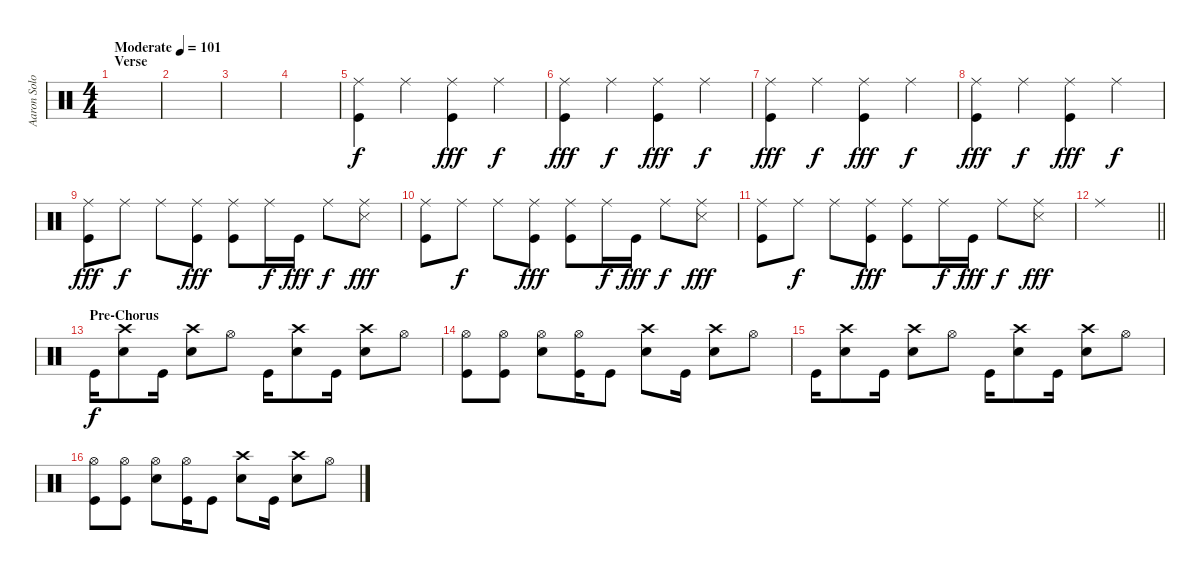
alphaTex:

\track ("Aaron Solowoniuk" "Aaron Solo") {instrument percussion}
\staff {score}
\articulation defaults
\ts (4 4)
\section ("" "Verse")
\tempo (101 "Moderate")
\clef neutral
\ks c
|
|
|
|
("Ride (middle)" "Kick (hit)").4 "Ride (middle)".4{dy f} ("Ride (middle)" "Kick (hit)").4{dy fff} "Ride (middle)".4{dy f} |
("Ride (middle)" "Kick (hit)").4{dy fff} "Ride (middle)".4{dy f} ("Ride (middle)" "Kick (hit)").4{dy fff} "Ride (middle)".4{dy f} |
("Ride (middle)" "Kick (hit)").4{dy fff} "Ride (middle)".4{dy f} ("Ride (middle)" "Kick (hit)").4{dy fff} "Ride (middle)".4{dy f} |
("Ride (middle)" "Kick (hit)").4{dy fff} "Ride (middle)".4{dy f} ("Ride (middle)" "Kick (hit)").4{dy fff} "Ride (middle)".4{dy f} |
("Ride (middle)" "Kick (hit)").8{dy fff} "Ride (middle)".8{dy f} "Ride (middle)".8 ("Ride (middle)" "Kick (hit)").8{dy fff} ("Ride (middle)" "Kick (hit)").8 "Ride (middle)".16{dy f} "Kick (hit)".16{dy fff} "Ride (middle)".8{dy f} ("Ride (middle)" "Snare (side stick) 3").8{dy fff} |
("Ride (middle)" "Kick (hit)").8 "Ride (middle)".8{dy f} "Ride (middle)".8 ("Ride (middle)" "Kick (hit)").8{dy fff} ("Ride (middle)" "Kick (hit)").8 "Ride (middle)".16{dy f} "Kick (hit)".16{dy fff} "Ride (middle)".8{dy f} ("Ride (middle)" "Snare (side stick) 3").8{dy fff} |
("Ride (middle)" "Kick (hit)").8 "Ride (middle)".8{dy f} "Ride (middle)".8 ("Ride (middle)" "Kick (hit)").8{dy fff} ("Ride (middle)" "Kick (hit)").8 "Ride (middle)".16{dy f} "Kick (hit)".16{dy fff} "Ride (middle)".8{dy f} ("Ride (middle)" "Snare (side stick) 3").8{dy fff} |
\barLineRight lightlight "Ride (middle)".1
|
\section ("" "Pre-Chorus")
"Kick (hit)".16{dy f} ("Crash high (hit)" "Electric Snare (hit)").8 "Kick (hit)".16 ("Crash high (hit)" "Electric Snare (hit)").8 "Hi-Hat (open)".8 "Kick (hit)".16 ("Crash high (hit)" "Electric Snare (hit)").8 "Kick (hit)".16 ("Crash high (hit)" "Electric Snare (hit)").8 "Hi-Hat (open)".8 |
("Hi-Hat (open)" "Kick (hit)").8 ("Hi-Hat (open)" "Kick (hit)").8 ("Hi-Hat (open)" "Electric Snare (hit)").8 ("Hi-Hat (open)" "Kick (hit)").16 "Kick (hit)".8 ("Crash high (hit)" "Electric Snare (hit)").8 "Kick (hit)".16 ("Crash high (hit)" "Electric Snare (hit)").8 "Hi-Hat (open)".8 |
"Kick (hit)".16 ("Crash high (hit)" "Electric Snare (hit)").8 "Kick (hit)".16 ("Crash high (hit)" "Electric Snare (hit)").8 "Hi-Hat (open)".8 "Kick (hit)".16 ("Crash high (hit)" "Electric Snare (hit)").8 "Kick (hit)".16 ("Crash high (hit)" "Electric Snare (hit)").8 "Hi-Hat (open)".8 |
("Hi-Hat (open)" "Kick (hit)").8 ("Hi-Hat (open)" "Kick (hit)").8 ("Hi-Hat (open)" "Electric Snare (hit)").8 ("Hi-Hat (open)" "Kick (hit)").16 "Kick (hit)".8 ("Crash high (hit)" "Electric Snare (hit)").8 "Kick (hit)".16 ("Crash high (hit)" "Electric Snare (hit)").8 "Hi-Hat (open)".8
